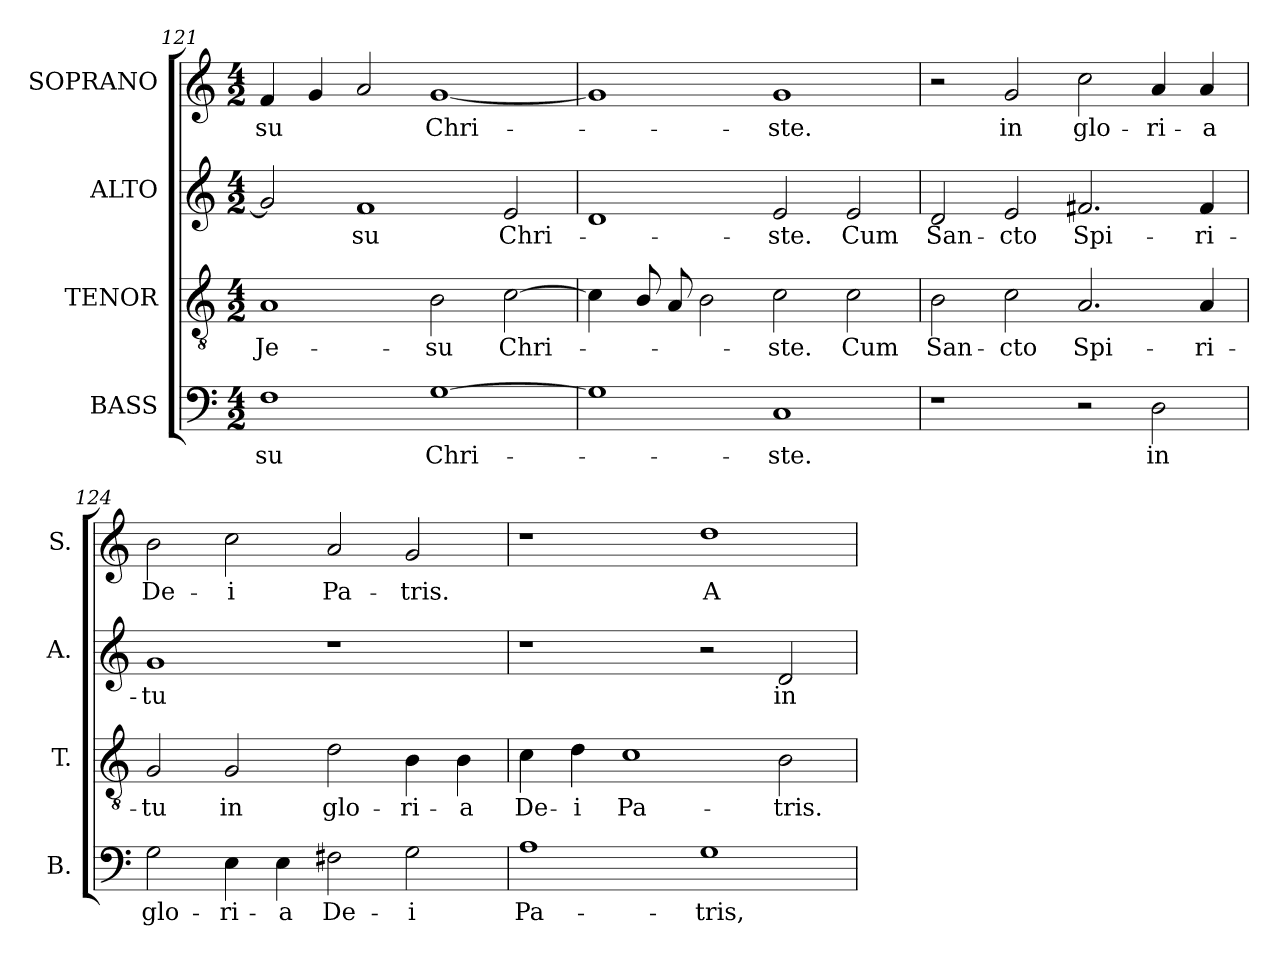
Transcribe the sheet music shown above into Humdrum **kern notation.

**kern	**text	**kern	**text	**kern	**text	**kern	**text
*part4	*part4	*part3	*part3	*part2	*part2	*part1	*part1
*staff4	*staff4	*staff3	*staff3	*staff2	*staff2	*staff1	*staff1
*I"BASS	*	*I"TENOR	*	*I"ALTO	*	*I"SOPRANO	*
*I'B.	*	*I'T.	*	*I'A.	*	*I'S.	*
*clefF4	*	*clefGv2	*	*clefG2	*	*clefG2	*
*	*	*ITrd7c12	*	*	*	*	*
*k[]	*	*k[]	*	*k[]	*	*k[]	*
*C:	*	*C:	*	*C:	*	*C:	*
*M4/2	*	*M4/2	*	*M4/2	*	*M4/2	*
=121	=121	=121	=121	=121	=121	=121	=121
!	!LO:LY:b:color=#000000	!	!	!	!	!	!
!	!	!	!LO:LY:b:color=#000000	!	!	!	!
!	!	!	!	!	!	!	!LO:LY:b:color=#000000
1Fi	-su	1AAi	Je-	2gi/]	.	4fi/	-su
.	.	.	.	.	.	4gi/	.
!	!	!	!	!	!LO:LY:b:color=#000000	!	!
.	.	.	.	1fi	-su	2ai/	.
!	!LO:LY:b:color=#000000	!	!	!	!	!	!
!	!	!	!LO:LY:b:color=#000000	!	!	!	!
!	!	!	!	!	!	!	!LO:LY:b:color=#000000
[1Gi	Chri-	2BBi\	-su	.	.	[1gi	Chri-
!	!	!	!LO:LY:b:color=#000000	!	!	!	!
!	!	!	!	!	!LO:LY:b:color=#000000	!	!
.	.	[2Ci\	Chri-	2ei/	Chri-	.	.
=122	=122	=122	=122	=122	=122	=122	=122
1Gi]	.	4Ci\]	.	1di	.	1gi]	.
.	.	8BBi/	.	.	.	.	.
.	.	8AAi/	.	.	.	.	.
.	.	2BBi\	.	.	.	.	.
!	!LO:LY:b:color=#000000	!	!	!	!	!	!
!	!	!	!LO:LY:b:color=#000000	!	!	!	!
!	!	!	!	!	!LO:LY:b:color=#000000	!	!
!	!	!	!	!	!	!	!LO:LY:b:color=#000000
1Ci	-ste.	2Ci\	-ste.	2ei/	-ste.	1gi	-ste.
!	!	!	!LO:LY:b:color=#000000	!	!	!	!
!	!	!	!	!	!LO:LY:b:color=#000000	!	!
.	.	2Ci\	Cum	2ei/	Cum	.	.
=123	=123	=123	=123	=123	=123	=123	=123
!	!	!	!LO:LY:b:color=#000000	!	!	!	!
!	!	!	!	!	!LO:LY:b:color=#000000	!	!
1r	.	2BBi\	San-	2di/	San-	2r	.
!	!	!	!LO:LY:b:color=#000000	!	!	!	!
!	!	!	!	!	!LO:LY:b:color=#000000	!	!
!	!	!	!	!	!	!	!LO:LY:b:color=#000000
.	.	2Ci\	-cto	2ei/	-cto	2gi/	in
!	!	!	!LO:LY:b:color=#000000	!	!	!	!
!	!	!	!	!	!LO:LY:b:color=#000000	!	!
!	!	!	!	!	!	!	!LO:LY:b:color=#000000
2r	.	2.AAi/	Spi-	2.f#Xi/	Spi-	2cci\	glo-
!	!LO:LY:b:color=#000000	!	!	!	!	!	!
!	!	!	!	!	!	!	!LO:LY:b:color=#000000
2Di\	in	.	.	.	.	4ai/	-ri-
!	!	!	!LO:LY:b:color=#000000	!	!	!	!
!	!	!	!	!	!LO:LY:b:color=#000000	!	!
!	!	!	!	!	!	!	!LO:LY:b:color=#000000
.	.	4AAi/	-ri-	4f#i/	-ri-	4ai/	-a
!!LO:LB:g=z
=124	=124	=124	=124	=124	=124	=124	=124
!	!LO:LY:b:color=#000000	!	!	!	!	!	!
!	!	!	!LO:LY:b:color=#000000	!	!	!	!
!	!	!	!	!	!LO:LY:b:color=#000000	!	!
!	!	!	!	!	!	!	!LO:LY:b:color=#000000
2Gi\	glo-	2GGi/	-tu	1gi	-tu	2bi\	De-
!	!LO:LY:b:color=#000000	!	!	!	!	!	!
!	!	!	!LO:LY:b:color=#000000	!	!	!	!
!	!	!	!	!	!	!	!LO:LY:b:color=#000000
4Ei\	-ri-	2GGi/	in	.	.	2cci\	-i
!	!LO:LY:b:color=#000000	!	!	!	!	!	!
4Ei\	-a	.	.	.	.	.	.
!	!LO:LY:b:color=#000000	!	!	!	!	!	!
!	!	!	!LO:LY:b:color=#000000	!	!	!	!
!	!	!	!	!	!	!	!LO:LY:b:color=#000000
2F#Xi\	De-	2Di\	glo-	1r	.	2ai/	Pa-
!	!LO:LY:b:color=#000000	!	!	!	!	!	!
!	!	!	!LO:LY:b:color=#000000	!	!	!	!
!	!	!	!	!	!	!	!LO:LY:b:color=#000000
2Gi\	-i	4BBi\	-ri-	.	.	2gi/	-tris.
!	!	!	!LO:LY:b:color=#000000	!	!	!	!
.	.	4BBi\	-a	.	.	.	.
=125	=125	=125	=125	=125	=125	=125	=125
!	!LO:LY:b:color=#000000	!	!	!	!	!	!
!	!	!	!LO:LY:b:color=#000000	!	!	!	!
1Ai	Pa-	4Ci\	De-	1r	.	1r	.
!	!	!	!LO:LY:b:color=#000000	!	!	!	!
.	.	4Di\	-i	.	.	.	.
!	!	!	!LO:LY:b:color=#000000	!	!	!	!
.	.	1Ci	Pa-	.	.	.	.
!	!LO:LY:b:color=#000000	!	!	!	!	!	!
!	!	!	!	!	!	!	!LO:LY:b:color=#000000
1Gi	-tris,	.	.	2r	.	1ddi	A-
!	!	!	!LO:LY:b:color=#000000	!	!	!	!
!	!	!	!	!	!LO:LY:b:color=#000000	!	!
.	.	2BBi\	-tris.	2di/	in	.	.
=	=	=	=	=	=	=	=
*-	*-	*-	*-	*-	*-	*-	*-
